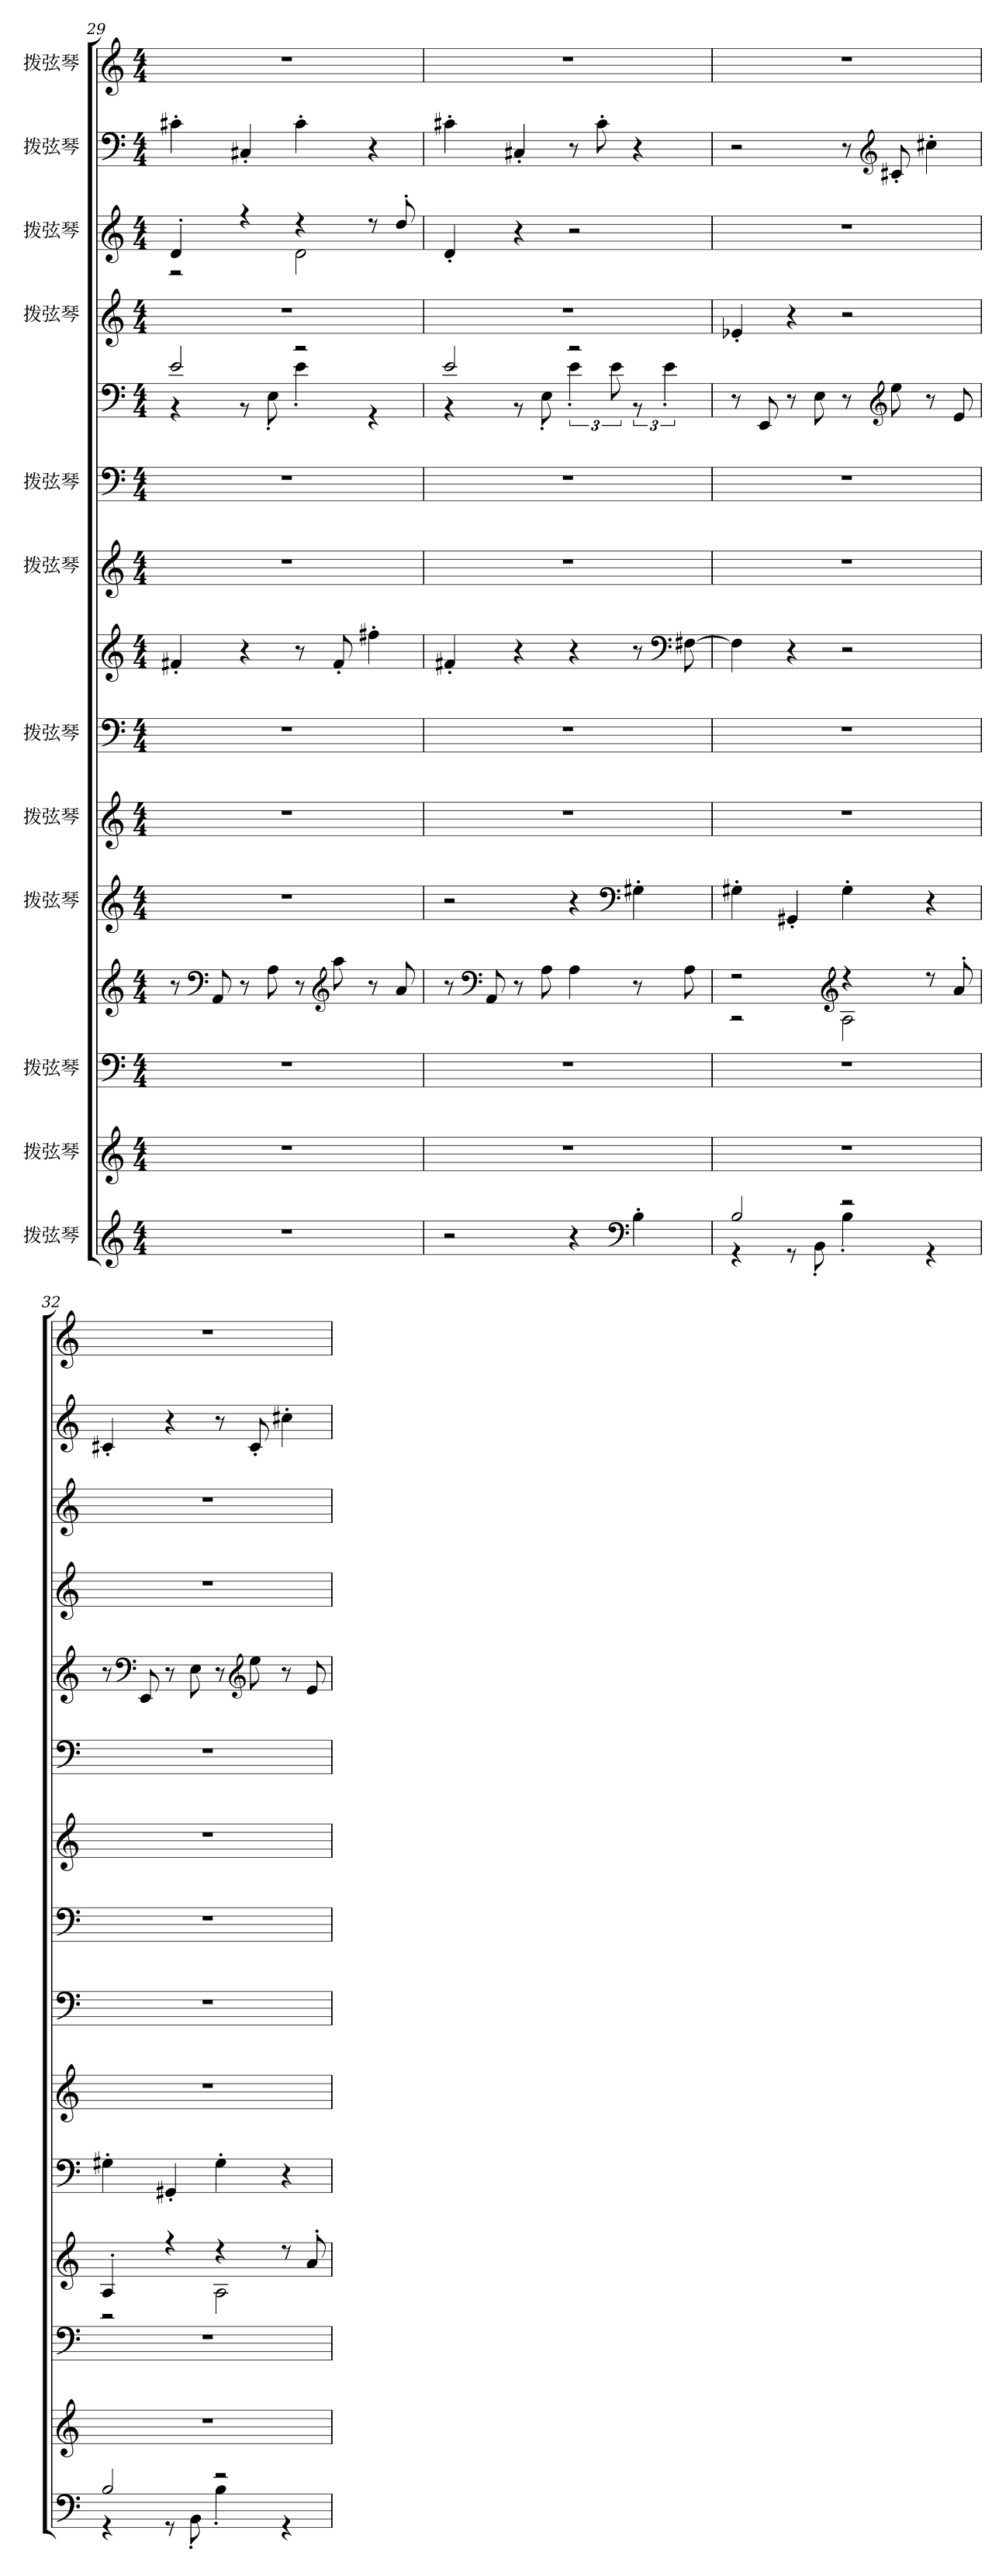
**kern	**kern	**kern	**kern	**kern	**kern	**kern	**kern	**kern	**kern	**kern	**kern	**kern	**kern	**kern
*part12	*part11	*part10	*part10	*part9	*part8	*part7	*part7	*part6	*part5	*part5	*part4	*part3	*part2	*part1
*staff15	*staff14	*staff13	*staff12	*staff11	*staff10	*staff9	*staff8	*staff7	*staff6	*staff5	*staff4	*staff3	*staff2	*staff1
*I"拨弦琴	*I"拨弦琴	*I"拨弦琴	*	*I"拨弦琴	*I"拨弦琴	*I"拨弦琴	*	*I"拨弦琴	*I"拨弦琴	*	*I"拨弦琴	*I"拨弦琴	*I"拨弦琴	*I"拨弦琴
!!LO:PB:g=z
*clefG2	*clefG2	*clefF4	*clefG2	*clefG2	*clefG2	*clefF4	*clefG2	*clefG2	*clefF4	*clefF4	*clefG2	*clefG2	*clefF4	*clefG2
*k[]	*k[]	*k[]	*k[]	*k[]	*k[]	*k[]	*k[]	*k[]	*k[]	*k[]	*k[]	*k[]	*k[]	*k[]
*M4/4	*M4/4	*M4/4	*M4/4	*M4/4	*M4/4	*M4/4	*M4/4	*M4/4	*M4/4	*M4/4	*M4/4	*M4/4	*M4/4	*M4/4
=29	=29	=29	=29	=29	=29	=29	=29	=29	=29	=29	=29	=29	=29	=29
*	*	*	*	*	*	*	*	*	*	*^	*	*^	*	*
1r	1r	1r	8r	1r	1r	1r	4f#X'/	1r	1r	2e/	4r	1r	4d'/	2r	4c#X'\	1r
*	*	*	*clefF4	*	*	*	*	*	*	*	*	*	*	*	*	*
.	.	.	8AA/	.	.	.	.	.	.	.	.	.	.	.	.	.
.	.	.	8r	.	.	.	4r	.	.	.	8r	.	4r	.	4C#X'/	.
.	.	.	8A\	.	.	.	.	.	.	.	8E'\	.	.	.	.	.
.	.	.	8r	.	.	.	8r	.	.	2r	4e'\	.	4r	2d\	4c#'\	.
*	*	*	*clefG2	*	*	*	*	*	*	*	*	*	*	*	*	*
.	.	.	8aa\	.	.	.	8f#'/	.	.	.	.	.	.	.	.	.
.	.	.	8r	.	.	.	4ff#X'\	.	.	.	4r	.	8r	.	4r	.
.	.	.	8a/	.	.	.	.	.	.	.	.	.	8dd'/	.	.	.
*	*	*	*	*	*	*	*	*	*	*	*	*	*v	*v	*	*
=30	=30	=30	=30	=30	=30	=30	=30	=30	=30	=30	=30	=30	=30	=30	=30
2r	1r	1r	8r	2r	1r	1r	4f#X'/	1r	1r	2e/	4r	1r	4d'/	4c#X'\	1r
*	*	*	*clefF4	*	*	*	*	*	*	*	*	*	*	*	*
.	.	.	8AA/	.	.	.	.	.	.	.	.	.	.	.	.
.	.	.	8r	.	.	.	4r	.	.	.	8r	.	4r	4C#X'/	.
.	.	.	8A\	.	.	.	.	.	.	.	8E'\	.	.	.	.
4r	.	.	4A\	4r	.	.	4r	.	.	2r	6e'\	.	2r	8r	.
.	.	.	.	.	.	.	.	.	.	.	.	.	.	8c#'\	.
.	.	.	.	.	.	.	.	.	.	.	12e\	.	.	.	.
*clefF4	*	*	*	*clefF4	*	*	*	*	*	*	*	*	*	*	*
4B'\	.	.	8r	4G#X'\	.	.	8r	.	.	.	12r	.	.	4r	.
.	.	.	.	.	.	.	.	.	.	.	6e'\	.	.	.	.
*	*	*	*	*	*	*	*clefF4	*	*	*	*	*	*	*	*
.	.	.	8A\	.	.	.	[8F#X\	.	.	.	.	.	.	.	.
*	*	*	*	*	*	*	*	*	*	*v	*v	*	*	*	*
=31	=31	=31	=31	=31	=31	=31	=31	=31	=31	=31	=31	=31	=31	=31
*^	*	*	*^	*	*	*	*	*	*	*	*	*	*	*
2B/	4r	1r	1r	2r	2r	4G#X'\	1r	1r	4F#\]	1r	1r	8r	4e-X'/	1r	2r	1r
.	.	.	.	.	.	.	.	.	.	.	.	8EE/	.	.	.	.
.	8r	.	.	.	.	4GG#X'/	.	.	4r	.	.	8r	4r	.	.	.
.	8BB'\	.	.	.	.	.	.	.	.	.	.	8E\	.	.	.	.
*	*	*	*	*clefG2	*	*	*	*	*	*	*	*	*	*	*	*
2r	4B'\	.	.	4r	2A\	4G#'\	.	.	2r	.	.	8r	2r	.	8r	.
*	*	*	*	*	*	*	*	*	*	*	*	*clefG2	*	*	*clefG2	*
.	.	.	.	.	.	.	.	.	.	.	.	8ee\	.	.	8c#X'/	.
.	4r	.	.	8r	.	4r	.	.	.	.	.	8r	.	.	4cc#X'\	.
.	.	.	.	8a'/	.	.	.	.	.	.	.	8e/	.	.	.	.
!!LO:PB:g=z
=32	=32	=32	=32	=32	=32	=32	=32	=32	=32	=32	=32	=32	=32	=32	=32	=32
2B/	4r	1r	1r	4A'/	2r	4G#X'\	1r	1r	1r	1r	1r	8r	1r	1r	4c#X'/	1r
*	*	*	*	*	*	*	*	*	*	*	*	*clefF4	*	*	*	*
.	.	.	.	.	.	.	.	.	.	.	.	8EE/	.	.	.	.
.	8r	.	.	4r	.	4GG#X'/	.	.	.	.	.	8r	.	.	4r	.
.	8BB'\	.	.	.	.	.	.	.	.	.	.	8E\	.	.	.	.
2r	4B'\	.	.	4r	2A\	4G#'\	.	.	.	.	.	8r	.	.	8r	.
*	*	*	*	*	*	*	*	*	*	*	*	*clefG2	*	*	*	*
.	.	.	.	.	.	.	.	.	.	.	.	8ee\	.	.	8c#'/	.
.	4r	.	.	8r	.	4r	.	.	.	.	.	8r	.	.	4cc#X'\	.
.	.	.	.	8a'/	.	.	.	.	.	.	.	8e/	.	.	.	.
*v	*v	*	*	*v	*v	*	*	*	*	*	*	*	*	*	*	*
=	=	=	=	=	=	=	=	=	=	=	=	=	=	=
*-	*-	*-	*-	*-	*-	*-	*-	*-	*-	*-	*-	*-	*-	*-
